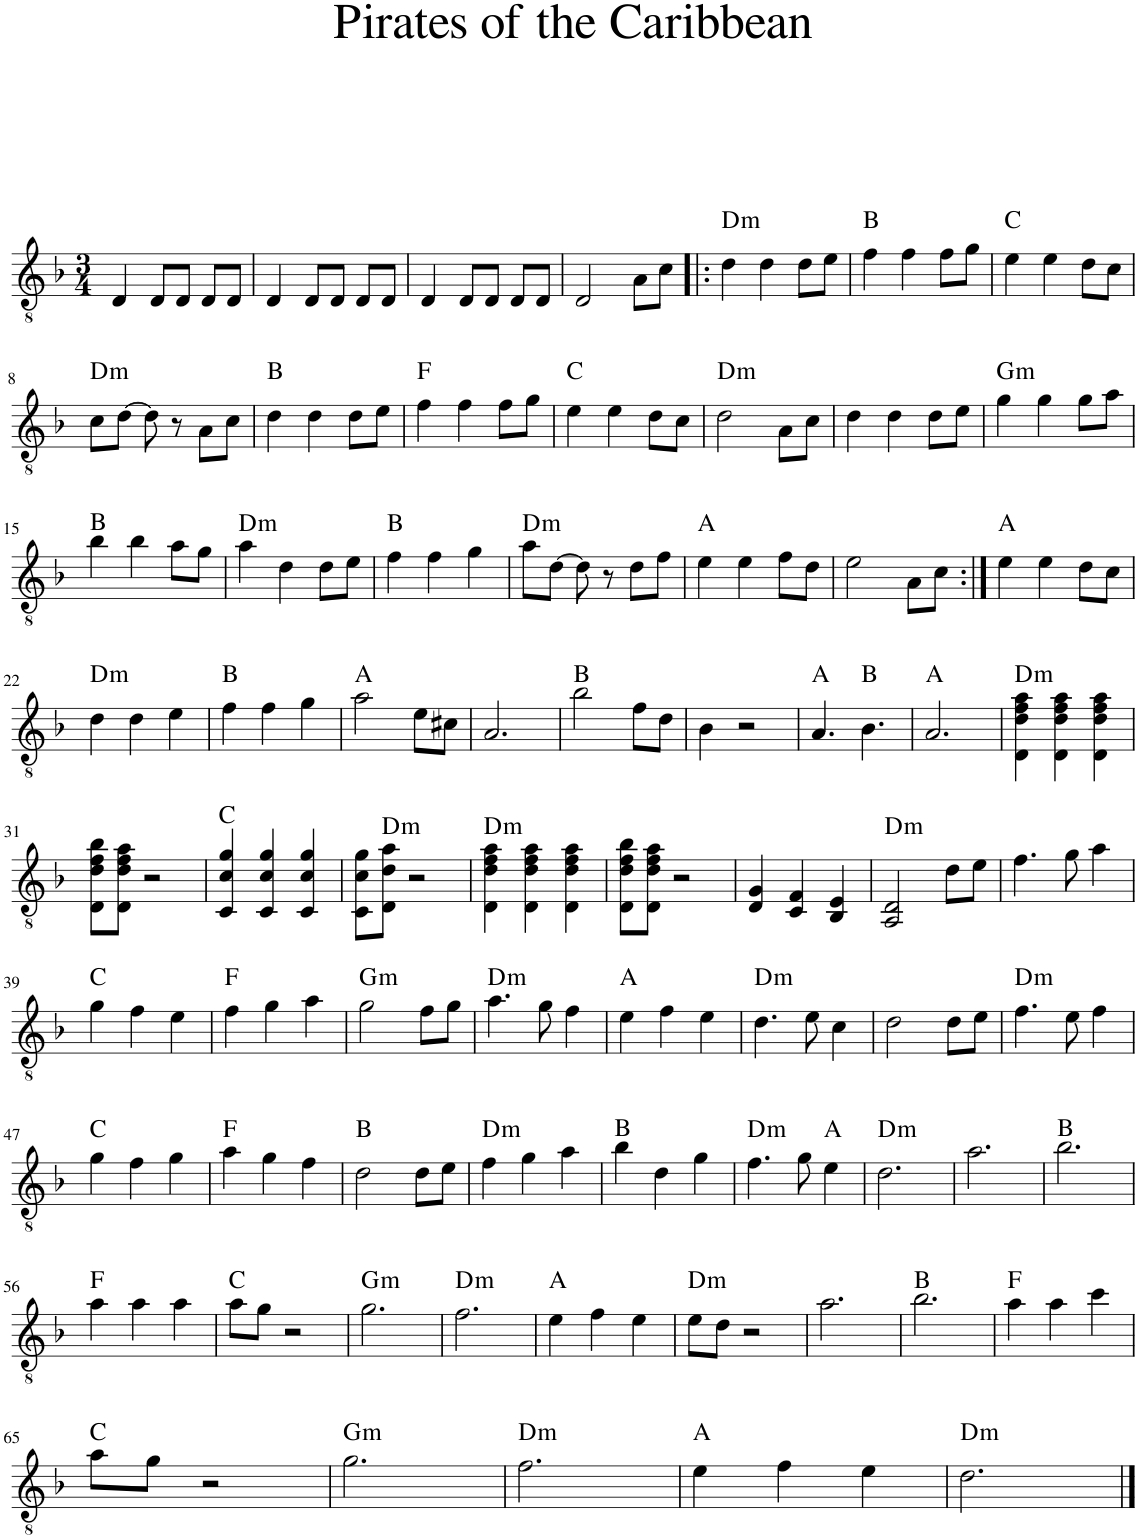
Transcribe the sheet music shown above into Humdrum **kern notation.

**kern	**harte
*part1	*part1
*staff1	*
*I"Classical Guitar	*
*I'Guit.	*
*clefGv2	*
*k[b-]	*
*M3/4	*
=1	=1
4D/	.
8D/L	.
8D/J	.
8D/L	.
8D/J	.
=2	=2
4D/	.
8D/L	.
8D/J	.
8D/L	.
8D/J	.
=3	=3
4D/	.
8D/L	.
8D/J	.
8D/L	.
8D/J	.
=4	=4
2D/	.
8A\L	.
8c\J	.
=5!|:	=5!|:
!	!LO:H:kt=m
4d\	D:min
4d\	.
8d\L	.
8e\J	.
=6	=6
4f\	B:maj
4f\	.
8f\L	.
8g\J	.
=7	=7
4e\	C:maj
4e\	.
8d\L	.
8c\J	.
!!LO:LB:g=z
=8	=8
!	!LO:H:kt=m
8c\L	D:min
[8d\J	.
8d\]	.
8r	.
8A\L	.
8c\J	.
=9	=9
4d\	B:maj
4d\	.
8d\L	.
8e\J	.
=10	=10
4f\	F:maj
4f\	.
8f\L	.
8g\J	.
=11	=11
4e\	C:maj
4e\	.
8d\L	.
8c\J	.
=12	=12
!	!LO:H:kt=m
2d\	D:min
8A\L	.
8c\J	.
=13	=13
4d\	.
4d\	.
8d\L	.
8e\J	.
=14	=14
!	!LO:H:kt=m
4g\	G:min
4g\	.
8g\L	.
8a\J	.
!!LO:LB:g=z
=15	=15
4b-\	B:maj
4b-\	.
8a\L	.
8g\J	.
=16	=16
!	!LO:H:kt=m
4a\	D:min
4d\	.
8d\L	.
8e\J	.
=17	=17
4f\	B:maj
4f\	.
4g\	.
=18	=18
!	!LO:H:kt=m
8a\L	D:min
[8d\J	.
8d\]	.
8r	.
8d\L	.
8f\J	.
=19	=19
4e\	A:maj
4e\	.
8f\L	.
8d\J	.
=20	=20
2e\	.
8A\L	.
8c\J	.
=21:|!	=21:|!
4e\	A:maj
4e\	.
8d\L	.
8c\J	.
!!LO:LB:g=z
=22	=22
!	!LO:H:kt=m
4d\	D:min
4d\	.
4e\	.
=23	=23
4f\	B:maj
4f\	.
4g\	.
=24	=24
2a\	A:maj
8e\L	.
8c#X\J	.
=25	=25
2.A/	.
=26	=26
2b-\	B:maj
8f\L	.
8d\J	.
=27	=27
4B-\	.
2r	.
=28	=28
4.A/	A:maj
4.B-\	B:maj
=29	=29
2.A/	A:maj
=30	=30
!	!LO:H:kt=m
4D\ 4d\ 4f\ 4a\	D:min
4D\ 4d\ 4f\ 4a\	.
4D\ 4d\ 4f\ 4a\	.
!!LO:LB:g=z
=31	=31
8D\ 8d\ 8f\ 8b-\L	.
8D\ 8d\ 8f\ 8a\J	.
2r	.
=32	=32
4C/ 4c/ 4g/	C:maj
4C/ 4c/ 4g/	.
4C/ 4c/ 4g/	.
=33	=33
8C\ 8c\ 8g\L	.
!	!LO:H:kt=m
8D\ 8d\ 8a\J	D:min
2r	.
=34	=34
!	!LO:H:kt=m
4D\ 4d\ 4f\ 4a\	D:min
4D\ 4d\ 4f\ 4a\	.
4D\ 4d\ 4f\ 4a\	.
=35	=35
8D\ 8d\ 8f\ 8b-\L	.
8D\ 8d\ 8f\ 8a\J	.
2r	.
=36	=36
4D/ 4G/	.
4C/ 4F/	.
4BB-/ 4E/	.
=37	=37
!	!LO:H:kt=m
2AA/ 2D/	D:min
8d\L	.
8e\J	.
=38	=38
4.f\	.
8g\	.
4a\	.
!!LO:LB:g=z
=39	=39
4g\	C:maj
4f\	.
4e\	.
=40	=40
4f\	F:maj
4g\	.
4a\	.
=41	=41
!	!LO:H:kt=m
2g\	G:min
8f\L	.
8g\J	.
=42	=42
!	!LO:H:kt=m
4.a\	D:min
8g\	.
4f\	.
=43	=43
4e\	A:maj
4f\	.
4e\	.
=44	=44
!	!LO:H:kt=m
4.d\	D:min
8e\	.
4c\	.
=45	=45
2d\	.
8d\L	.
8e\J	.
=46	=46
!	!LO:H:kt=m
4.f\	D:min
8e\	.
4f\	.
!!LO:LB:g=z
=47	=47
4g\	C:maj
4f\	.
4g\	.
=48	=48
4a\	F:maj
4g\	.
4f\	.
=49	=49
2d\	B:maj
8d\L	.
8e\J	.
=50	=50
!	!LO:H:kt=m
4f\	D:min
4g\	.
4a\	.
=51	=51
4b-\	B:maj
4d\	.
4g\	.
=52	=52
!	!LO:H:kt=m
4.f\	D:min
8g\	.
4e\	A:maj
=53	=53
!	!LO:H:kt=m
2.d\	D:min
=54	=54
2.a\	.
=55	=55
2.b-\	B:maj
!!LO:LB:g=z
=56	=56
4a\	F:maj
4a\	.
4a\	.
=57	=57
8a\L	C:maj
8g\J	.
2r	.
=58	=58
!	!LO:H:kt=m
2.g\	G:min
=59	=59
!	!LO:H:kt=m
2.f\	D:min
=60	=60
4e\	A:maj
4f\	.
4e\	.
=61	=61
!	!LO:H:kt=m
8e\L	D:min
8d\J	.
2r	.
=62	=62
2.a\	.
=63	=63
2.b-\	B:maj
=64	=64
4a\	F:maj
4a\	.
4cc\	.
!!LO:LB:g=z
=65	=65
8a\L	C:maj
8g\J	.
2r	.
=66	=66
!	!LO:H:kt=m
2.g\	G:min
=67	=67
!	!LO:H:kt=m
2.f\	D:min
=68	=68
4e\	A:maj
4f\	.
4e\	.
=69	=69
!	!LO:H:kt=m
2.d\	D:min
==	==
*-	*-
